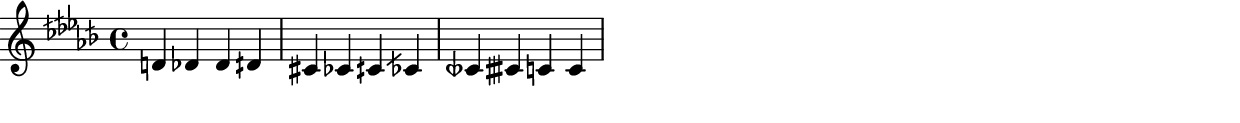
%% Generated by lilypond-book
%% Options: [exampleindent=10.16\mm,indent=0\mm,line-width=160\mm,quote]
\include "lilypond-book-preamble.ly"


% ****************************************************************
% Start cut-&-pastable-section
% ****************************************************************

#(ly:set-option 'eps-box-padding 3.000000)



\paper {
  indent = 0\mm
  line-width = 160\mm
  % offset the left padding, also add 1mm as lilypond creates cropped
  % images with a little space on the right
  line-width = #(- line-width (* mm  3.000000) (* mm 1))
  line-width = 160\mm - 2.0 * 10.16\mm
  % offset the left padding, also add 1mm as lilypond creates cropped
  % images with a little space on the right
  line-width = #(- line-width (* mm  3.000000) (* mm 1))
}

\layout {
  
}




% ****************************************************************
% ly snippet:
% ****************************************************************
\sourcefilename "snippets/non-traditional-key-signatures.ly"
\sourcefileline 0
%% DO NOT EDIT this file manually; it was automatically
%% generated from the LilyPond Snippet Repository
%% (http://lsr.di.unimi.it).
%%
%% Make any changes in the LSR itself, or in
%% `Documentation/snippets/new/`, then run
%% `scripts/auxiliar/makelsr.pl`.
%%
%% This file is in the public domain.

\version "2.23.13"

\header {
%% Translation of GIT committish: f11513f36c131dab18338d6a3a729e24a927150d
  texidocja = "
広く使われている @code{\\key} コマンドは、@code{Staff} コンテキストの
@code{keyAlterations} をセットしています。@c
非標準な調号を作成するには、このプロパティを直接セットします。

コマンドの形式は以下のようなリストです:

@code{ \\set Staff.keyAlterations = #`(((octave . step) . alter) ((octave
. step) . alter) ...) } 

が構文です。リストの各要素について、@code{octave} がオクターブを指定し
(0 がミドル C からその上の B まで)、@code{step} はオクターブ内の@c
音階 (0 が C, 6 が B)、@code{alter} が @code{,SHARP ,FLAT ,DOUBLE-SHARP}
などです。

または、各要素についてより簡潔な形式があり、@c
@code{(step . alter)} は全てのオクターブに対して変化記号が適用されます。@c
@qq{シャープ} が 100 セントではない微分音のスケールでは、@code{alter}
を 200 セントの全音を 1 とした数値で指定できます。
"
  doctitleja = "非伝統的な調号"

%% Translation of GIT committish: 2f3474d9af596d677ed5b7ce720ae4d0954a6b51
  texidocit = "
Il comando @code{\\key} comunemente usato imposta la proprietà
@code{keyAlterations} del contesto @code{Staff}.
Per creare armature di chiave non standard, tale proprietà va
impostata esplicitamente.

Il formato di questo comando è una lista:

@code{\\set Staff.keyAlterations = #`(((ottava . grado) . alterazione) ((ottava
. grado) . alterazione) ...)}

dove, per ogni elemento della lista, @code{ottava} indica l'ottava (0 è
l'ottava dal Do centrale al Si precedente), @code{grado} indica la nota
all'interno dell'ottava (0 significa Do e 6 significa Si) e @code{alterazione}
può essere @code{,SHARP ,FLAT ,DOUBLE-SHARP} etc.

Altrimenti, usando il formato breve per ogni elemento della lista,
@code{(grado . alterazione)}, ciò indica che la stessa alterazione deve
essere presente in tutte le ottave. Per le scale microtonalidove un
@qq{diesis} non è 100 centesimi, @code{alterazione} si riferisce alla
proporzione di un duecentesimo di tono intero.

"
  doctitleit = "Armature di chiave non tradizionali"

%% Translation of GIT committish: a3fd5364fc4f247579da0ed2bfea887ab37285c6
  texidocfr = "
La commande @code{\\key} détermine la propriété @code{keyAlterations} d'un
contexte @code{Staff}.

Des armures inhabituelles peuvent être spécifiées en modifiant
directement cette propriété. Il s'agit en l'occurrence de définir une
liste :

@verbatim
\\set Staff.keyAlterations =
  #`(((octave . pas) . altération) ((octave . pas) . altération)
  @dots{})
@end verbatim

@noindent
dans laquelle, et pour chaque élément, @code{octave} spécifie l'octave
(0 pour celle allant du do médium au si supérieur), @code{pas} la note
dans cette octave (0 pour do et 6 pour si), et @code{altération} sera
@code{,SHARP} ou @code{,FLAT} ou @code{,DOUBLE-SHARP}, etc. (attention à
la virgule en préfixe).

Une formulation abrégée -- @code{(pas . altération)} -- signifie que
l'altération de l'élément en question sera valide quelle que soit
l'octave.

En ce qui concerne les gammes microtonales dans lesquelles un
« dièse » n'est pas d'un centième, @code{altération} se réfère à un
deux-centième de ton entier.
"

  doctitlefr = "Armures inhabituelles"

%% Translation of GIT committish: 0c00cd98e81b27325bed5891b950fe7f0f0ebe5d
  doctitlees = "Armaduras de tonalidad no tradicionales"
  texidoces = "
La muy utilizada instrucción @code{\\key} establece la propiedad
@code{keyAlterations} dentro del contexto @code{Staff}. Para crear
armaduras de tonalidad no estándar, ajuste esta propiedad
directamente.

El formato de esta instrucción es una lista:

@code{\\set Staff.keyAlterations = #`(((octava . paso) . alteración)
((octava . paso) . alteración) ...)}

donde, para cada elemento dentro de la lista, @code{octava} especifica
la octava (siendo@tie{}cero la octava desde el Do@tie{}central hasta
el Si por encima), @code{paso} especifica la nota dentro de la octava
(cero@tie{}significa@tie{}Do y 6@tie{}significa@tie{}Si), y
@code{alteración} es @code{,SHARP ,FLAT ,DOUBLE-SHARP} etc.

De forma alternativa, el uso del formato más conciso @code{(paso
. alteración)} para cada elemento de la lista especifica que la misma
alteración debe estar en todas las octavas. Para escalas microtonales
en las que un @qq{sostenido} no son 100 cents, @code{alteración} se
refiere a la proporción de un tono entero de 200 cents.
"

%% Translation of GIT committish: 0a868be38a775ecb1ef935b079000cebbc64de40
  doctitlede = "Untypische Tonarten"
  texidocde = "
Der üblicherweise benutzte @code{\\key}-Befehl setzt die
@code{keySignature}-Eigenschaft im @code{Staff}-Kontext.

Um untypische Tonartenvorzeichen zu erstellen, muss man diese Eigenschaft
direkt setzen.  Das Format für den Befehl ist eine Liste: @code{ \\set
Staff.keySignature = #`(((Oktave . Schritt) . Alteration) ((Oktave
. Schritt) . Alteration) ...)} wobei für jedes Element in der Liste
@code{Oktave} die Oktave angibt (0@tie{}ist die Oktave vom
eingestrichenen@tie{}C bis zum eingestrichenen@tie{}H), @code{Schritt} gibt
die Note innerhalb der Oktave an (0@tie{}heißt@tie{}C und
6@tie{}heißt@tie{}H), und @code{Alteration} ist @code{,SHARP ,FLAT
,DOUBLE-SHARP} usw.  (Beachte das beginnende Komma.)

Alternativ kann auch jedes Element der Liste mit dem allgemeineren Format
@code{(Schritt . Alteration)} gesetzt werden, wobei dann die Einstellungen
für alle Oktaven gelten.

Hier ein Beispiel einer möglichen Tonart für eine Ganztonleiter:
"

%% Translation of GIT committish: 01cf27b0b2ef4625b7b7f023848df87bb1e4e382
  doctitleca = "Armadures de tonalitat no tradicional"
  texidocca = "
La molt utilitzada ordre @code{\\key} estableix la propietat
@code{keyAlterations}, dins del context @code{Staff}.

Per crear armadures de tonalitat no estàndard, ajusteu aquesta
propietat directament.  El format d'aquesta ordre és una llista:

@code{\\set Staff.keyAlterations = #`(((octava . pas) . alteració)}
on, per cada element dins de la llista @code{octava} especifica
l'octava (sent@tie{}zero l'octava des del Do@tie{}central fins al
Si per sobre), @code{pas} especifica la nota dins de l'octava
(zero@tie{}significa@tie{}Do i 6@tie{}significa@tie{}Si), i
@code{alteració} és @code{,SHARP ,FLAT ,DOUBLE-SHARP}
etc. (observeu la coma precedent).

De forma alternativa, per a cada element de la llista l'ús del
format més concís @code{(pas. alteració)} especifica que la
mateixa alteració ha d'estar en totes les octaves.

Vet aquí un exemple d'una possible armadura per generar una escala
exàtona:
"

  lsrtags = "contemporary-notation, pitches, really-cool, staff-notation, version-specific"

  texidoc = "
The commonly used @code{\\key} command sets the @code{keyAlterations}
property, in the @code{Staff} context.

To create non-standard key signatures, set this property directly. The
format of this command is a list:

@verbatim
\\set Staff.keyAlterations =
  #`(((octave . step) . alter) ((octave . step) . alter) ...)
@end verbatim

where, for each element in the list, @code{octave} specifies the octave
(0 being the octave from middle C to the B above), @code{step}
specifies the note within the octave (0 means C and 6 means B), and
@code{alter} is @code{,SHARP ,FLAT ,DOUBLE-SHARP} etc.

Alternatively, using the more concise format for each item in the list
@code{(step . alter)} specifies the same alteration holds in all
octaves.

For microtonal scales where a @qq{sharp} is not 100 cents, @code{alter}
refers to the alteration as a proportion of a 200-cent whole tone.
"

  doctitle = "Non-traditional key signatures"
} % begin verbatim


\include "arabic.ly"
\relative do' {
  \set Staff.keyAlterations = #`((0 . ,SEMI-FLAT)
                                 (1 . ,SEMI-FLAT)
                                 (2 . ,FLAT)
                                 (5 . ,FLAT)
                                 (6 . ,SEMI-FLAT))
%\set Staff.extraNatural = ##f
  re reb \dwn reb resd
  dod dob dosd \dwn dob |
  dobsb dodsd do do |
}



% ****************************************************************
% end ly snippet
% ****************************************************************
